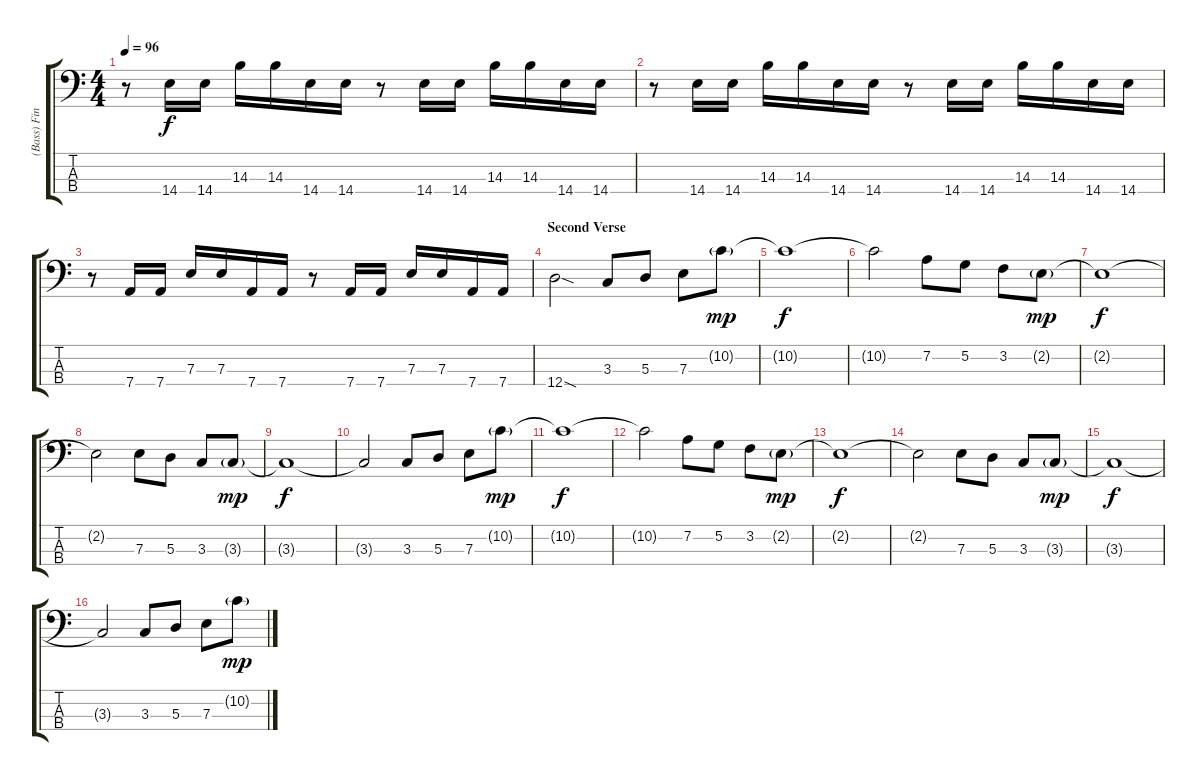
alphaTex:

\track ("(Bass) Fingered" "(Bass) Fin") {instrument fretlessbass}
\staff {score tabs}
\tuning (G2 D2 A1 D1) {hide}
\ts (4 4)
\tempo 96
\clef f4
\ks c
r.8{dy f} 14.4.16 14.4.16 14.3.16 14.3.16 14.4.16 14.4.16 r.8 14.4.16 14.4.16 14.3.16 14.3.16 14.4.16 14.4.16 |
r.8 14.4.16 14.4.16 14.3.16 14.3.16 14.4.16 14.4.16 r.8 14.4.16 14.4.16 14.3.16 14.3.16 14.4.16 14.4.16 |
r.8 7.4.16 7.4.16 7.3.16 7.3.16 7.4.16 7.4.16 r.8 7.4.16 7.4.16 7.3.16 7.3.16 7.4.16 7.4.16 |
\section ("" "Second Verse")
12.4{sod}.2{volume 8} 3.3.8 5.3.8 7.3.8 10.2{g}.8{dy mp} |
10.2{t}.1{dy f} |
10.2{t}.2 7.2.8 5.2.8 3.2.8 2.2{g}.8{dy mp} |
2.2{t}.1{dy f} |
2.2{t}.2 7.3.8 5.3.8 3.3.8 3.3{g}.8{dy mp} |
3.3{t}.1{dy f} |
3.3{t}.2 3.3.8 5.3.8 7.3.8 10.2{g}.8{dy mp} |
10.2{t}.1{dy f} |
10.2{t}.2 7.2.8 5.2.8 3.2.8 2.2{g}.8{dy mp} |
2.2{t}.1{dy f} |
2.2{t}.2 7.3.8 5.3.8 3.3.8 3.3{g}.8{dy mp} |
3.3{t}.1{dy f} |
3.3{t}.2 3.3.8 5.3.8 7.3.8 10.2{g}.8{dy mp}
